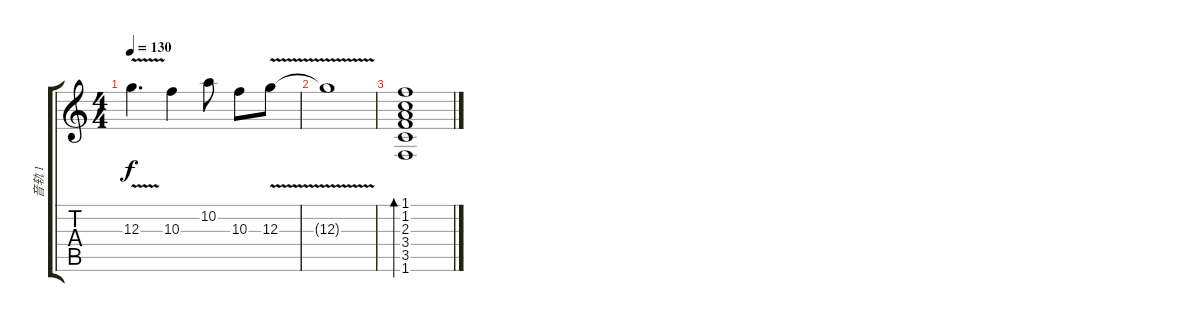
\track ("音轨 1" "音轨 1") {instrument overdrivenguitar}
\staff {score tabs}
\tuning (E4 B3 G3 D3 A2 E2) {hide}
\ts (4 4)
\tempo 130
\clef g2
\ks c
12.3{v}.4{d dy f} 10.3.4 10.2.8 10.3.8 12.3{v}.8 |
12.3{t}.1 |
(1.1 1.2 2.3 3.4 3.5 1.6).1{bd 480}
